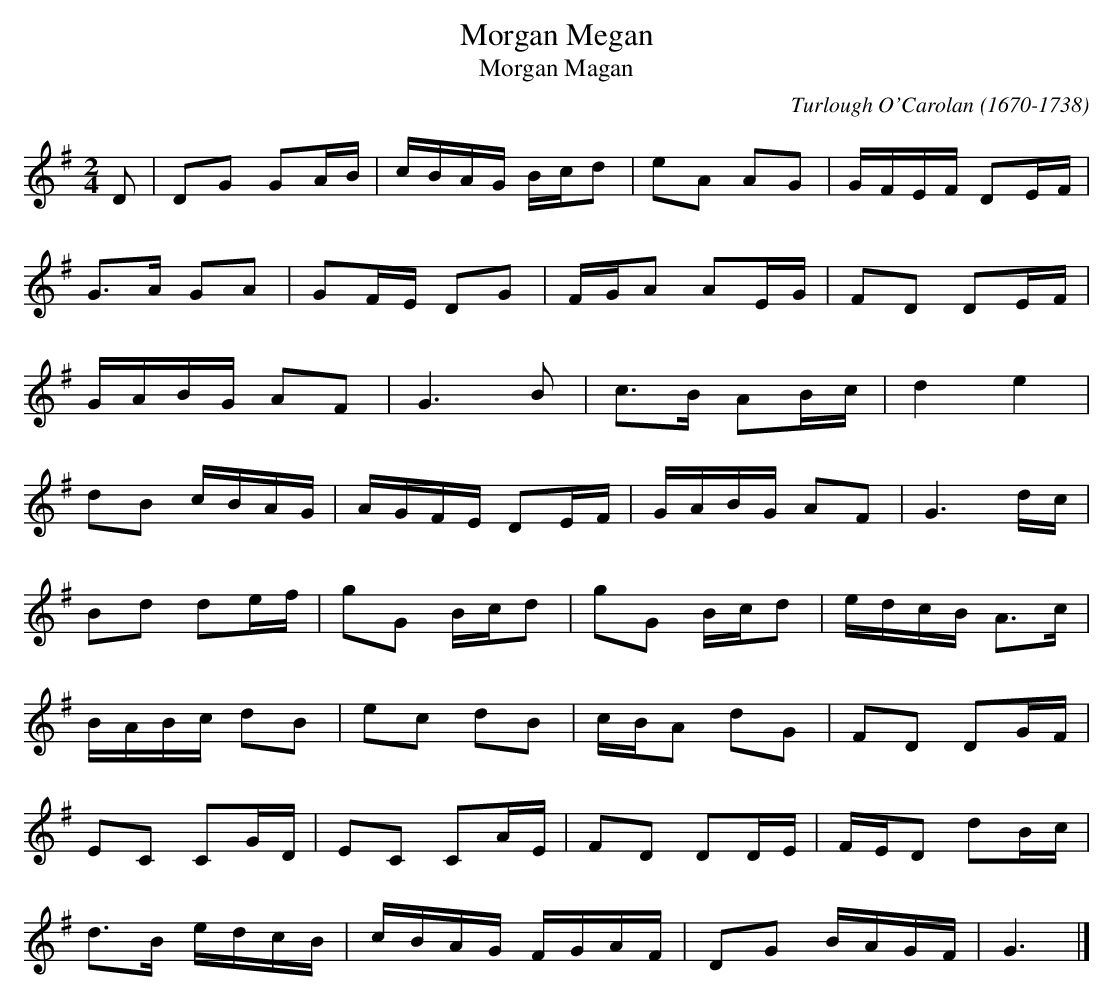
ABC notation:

X:1
T:Morgan Megan
T:Morgan Magan
C:Turlough O'Carolan (1670-1738)
M:2/4
K:G
D2 | D2G2 G2AB | cBAG Bcd2 | e2A2 A2G2 | GFEF D2EF |
G3A G2A2 | G2FE D2G2 | FGA2 A2EG | F2D2 D2EF |
GABG A2F2 | G6 B2 | c3B A2Bc | d4 e4 |
d2B2 cBAG | AGFE D2EF | GABG A2F2 | G6 dc |
B2d2 d2ef | g2G2 Bcd2 | g2G2 Bcd2 | edcB A3c |
BABc d2B2 | e2c2 d2B2 | cBA2 d2G2 | F2D2 D2GF |
E2C2 C2GD | E2C2 C2AE | F2D2 D2DE | FED2 d2Bc |
d3B edcB | cBAG FGAF | D2G2 BAGF | G6 |]
